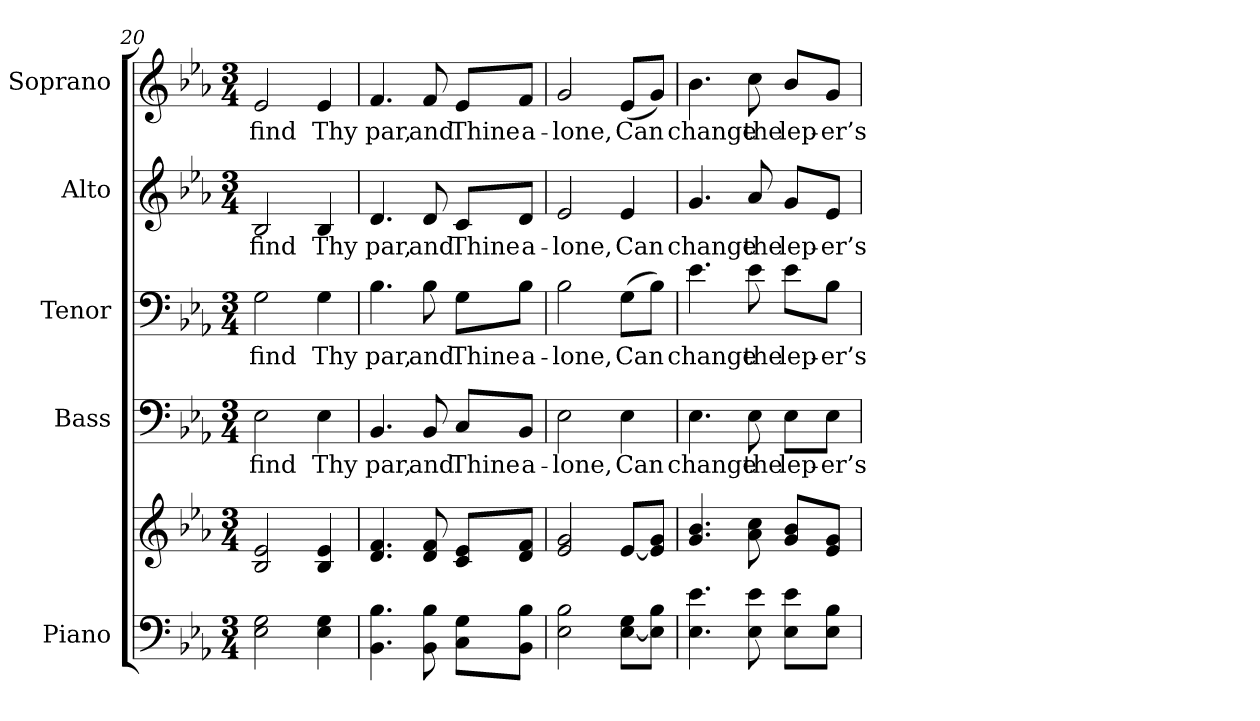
**kern	**kern	**kern	**text	**kern	**text	**kern	**text	**kern	**text
*part5	*part5	*part4	*part4	*part3	*part3	*part2	*part2	*part1	*part1
*staff6	*staff5	*staff4	*staff4	*staff3	*staff3	*staff2	*staff2	*staff1	*staff1
*I"Piano	*	*I"Bass	*	*I"Tenor	*	*I"Alto	*	*I"Soprano	*
*I'Pno.	*	*I'B.	*	*I'T.	*	*I'A.	*	*I'S.	*
*clefF4	*clefG2	*clefF4	*	*clefF4	*	*clefG2	*	*clefG2	*
*k[b-e-a-]	*k[b-e-a-]	*k[b-e-a-]	*	*k[b-e-a-]	*	*k[b-e-a-]	*	*k[b-e-a-]	*
*E-:	*E-:	*E-:	*	*E-:	*	*E-:	*	*E-:	*
*M3/4	*M3/4	*M3/4	*	*M3/4	*	*M3/4	*	*M3/4	*
=20	=20	=20	=20	=20	=20	=20	=20	=20	=20
!	!	!	!LO:LY:b:color=#000000	!	!	!	!	!	!
!	!	!	!	!	!LO:LY:b:color=#000000	!	!	!	!
!	!	!	!	!	!	!	!LO:LY:b:color=#000000	!	!
!	!	!	!	!	!	!	!	!	!LO:LY:b:color=#000000
2E-i\ 2Gi	2B-i/ 2e-i	2E-i\	find	2Gi\	find	2B-i/	find	2e-i/	find
!	!	!	!LO:LY:b:color=#000000	!	!	!	!	!	!
!	!	!	!	!	!LO:LY:b:color=#000000	!	!	!	!
!	!	!	!	!	!	!	!LO:LY:b:color=#000000	!	!
!	!	!	!	!	!	!	!	!	!LO:LY:b:color=#000000
4E-i\ 4Gi	4B-i/ 4e-i	4E-i\	Thy	4Gi\	Thy	4B-i/	Thy	4e-i/	Thy
=21	=21	=21	=21	=21	=21	=21	=21	=21	=21
!	!	!	!LO:LY:b:color=#000000	!	!	!	!	!	!
!	!	!	!	!	!LO:LY:b:color=#000000	!	!	!	!
!	!	!	!	!	!	!	!LO:LY:b:color=#000000	!	!
!	!	!	!	!	!	!	!	!	!LO:LY:b:color=#000000
4.BB-i\ 4.B-i	4.di/ 4.fi	4.BB-i/	par,	4.B-i\	par,	4.di/	par,	4.fi/	par,
!	!	!	!LO:LY:b:color=#000000	!	!	!	!	!	!
!	!	!	!	!	!LO:LY:b:color=#000000	!	!	!	!
!	!	!	!	!	!	!	!LO:LY:b:color=#000000	!	!
!	!	!	!	!	!	!	!	!	!LO:LY:b:color=#000000
8BB-i\ 8B-i	8di/ 8fi	8BB-i/	and	8B-i\	and	8di/	and	8fi/	and
!	!	!	!LO:LY:b:color=#000000	!	!	!	!	!	!
!	!	!	!	!	!LO:LY:b:color=#000000	!	!	!	!
!	!	!	!	!	!	!	!LO:LY:b:color=#000000	!	!
!	!	!	!	!	!	!	!	!	!LO:LY:b:color=#000000
8Ci\ 8Gi\L	8ci/ 8e-i/L	8Ci/L	Thine	8Gi\L	Thine	8ci/L	Thine	8e-i/L	Thine
!	!	!	!LO:LY:b:color=#000000	!	!	!	!	!	!
!	!	!	!	!	!LO:LY:b:color=#000000	!	!	!	!
!	!	!	!	!	!	!	!LO:LY:b:color=#000000	!	!
!	!	!	!	!	!	!	!	!	!LO:LY:b:color=#000000
8BB-i\ 8B-i\J	8di/ 8fi/J	8BB-i/J	a-	8B-i\J	a-	8di/J	a-	8fi/J	a-
!!LO:LB:g=z
=22	=22	=22	=22	=22	=22	=22	=22	=22	=22
!	!	!	!LO:LY:b:color=#000000	!	!	!	!	!	!
!	!	!	!	!	!LO:LY:b:color=#000000	!	!	!	!
!	!	!	!	!	!	!	!LO:LY:b:color=#000000	!	!
!	!	!	!	!	!	!	!	!	!LO:LY:b:color=#000000
2E-i\ 2B-i	2e-i/ 2gi	2E-i\	-lone,	2B-i\	-lone,	2e-i/	-lone,	2gi/	-lone,
!	!	!	!LO:LY:b:color=#000000	!	!	!	!	!	!
!	!	!	!	!	!LO:LY:b:color=#000000	!	!	!	!
!	!	!	!	!	!	!	!LO:LY:b:color=#000000	!	!
!	!	!	!	!	!	!	!	!	!LO:LY:b:color=#000000
[<8E-i\ 8Gi\L	[<8e-i/L	4E-i\	Can	(8Gi\L	Can	4e-i/	Can	(8e-i/L	Can
8E-i]\ 8B-i\J	8e-i]/ 8gi/J	.	.	8B-i\J)	.	.	.	8gi/J)	.
=23	=23	=23	=23	=23	=23	=23	=23	=23	=23
!	!	!	!LO:LY:b:color=#000000	!	!	!	!	!	!
!	!	!	!	!	!LO:LY:b:color=#000000	!	!	!	!
!	!	!	!	!	!	!	!LO:LY:b:color=#000000	!	!
!	!	!	!	!	!	!	!	!	!LO:LY:b:color=#000000
4.E-i\ 4.e-i	4.gi/ 4.b-i	4.E-i\	change	4.e-i\	change	4.gi/	change	4.b-i\	change
!	!	!	!LO:LY:b:color=#000000	!	!	!	!	!	!
!	!	!	!	!	!LO:LY:b:color=#000000	!	!	!	!
!	!	!	!	!	!	!	!LO:LY:b:color=#000000	!	!
!	!	!	!	!	!	!	!	!	!LO:LY:b:color=#000000
8E-i\ 8e-i	8a-i\ 8cci	8E-i\	the	8e-i\	the	8a-i/	the	8cci\	the
!	!	!	!LO:LY:b:color=#000000	!	!	!	!	!	!
!	!	!	!	!	!LO:LY:b:color=#000000	!	!	!	!
!	!	!	!	!	!	!	!LO:LY:b:color=#000000	!	!
!	!	!	!	!	!	!	!	!	!LO:LY:b:color=#000000
8E-i\ 8e-i\L	8gi/ 8b-i/L	8E-i\L	lep-	8e-i\L	lep-	8gi/L	lep-	8b-i/L	lep-
!	!	!	!LO:LY:b:color=#000000	!	!	!	!	!	!
!	!	!	!	!	!LO:LY:b:color=#000000	!	!	!	!
!	!	!	!	!	!	!	!LO:LY:b:color=#000000	!	!
!	!	!	!	!	!	!	!	!	!LO:LY:b:color=#000000
8E-i\ 8B-i\J	8e-i/ 8gi/J	8E-i\J	-er’s	8B-i\J	-er’s	8e-i/J	-er’s	8gi/J	-er’s
=	=	=	=	=	=	=	=	=	=
*-	*-	*-	*-	*-	*-	*-	*-	*-	*-
